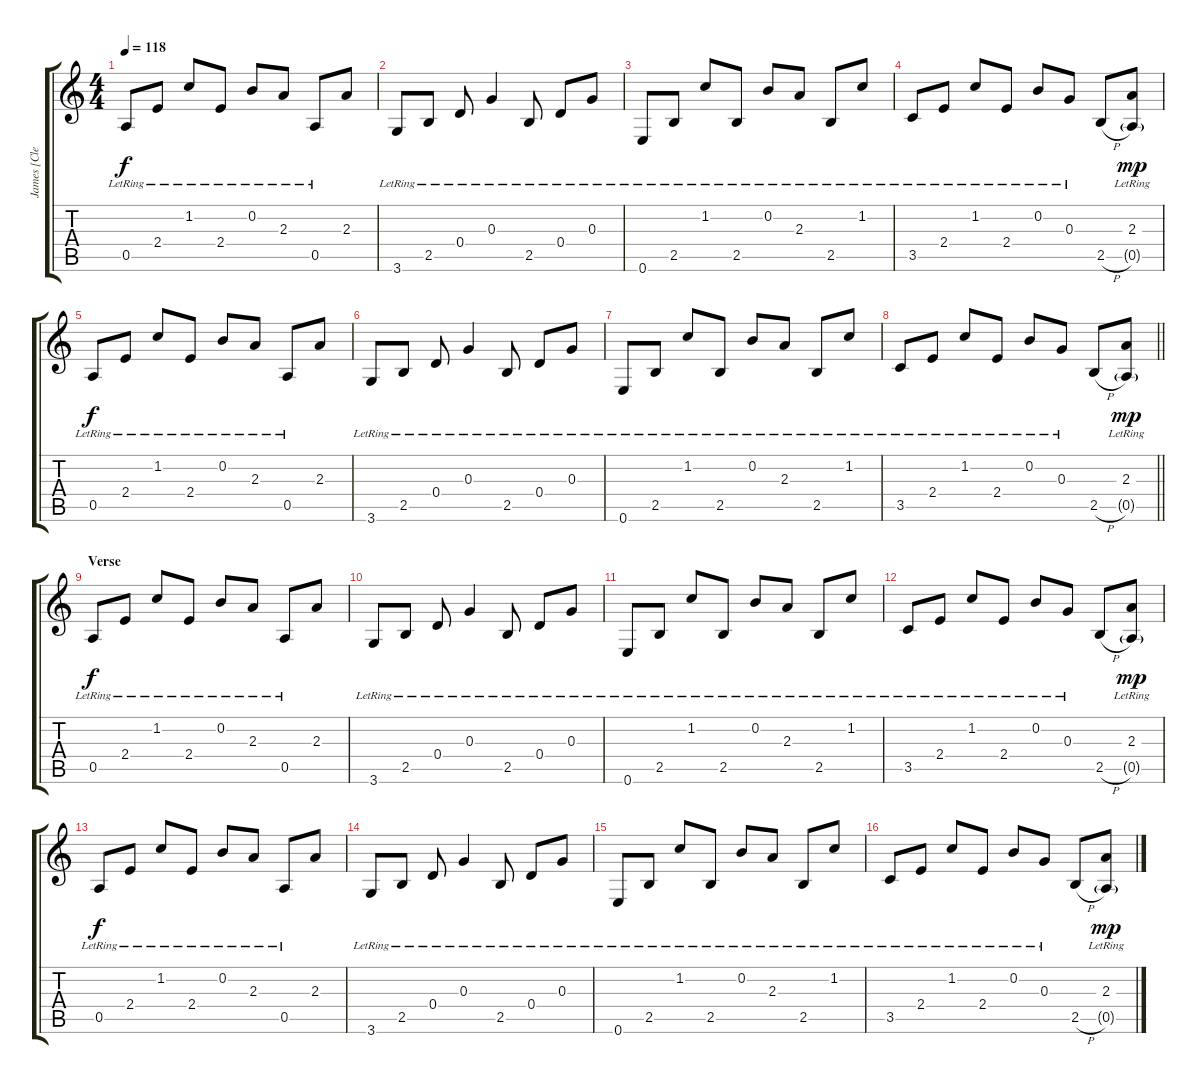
\track ("James [Clean]" "James [Cle") {instrument electricguitarclean}
\staff {score tabs}
\tuning (E4 B3 G3 D3 A2 E2) {hide}
\ts (4 4)
\tempo 118
\clef g2
\ks c
0.5{lr}.8{dy f} 2.4{lr}.8 1.2{lr}.8 2.4{lr}.8 0.2{lr}.8 2.3{lr}.8 0.5{lr}.8 2.3.8 |
3.6{lr}.8 2.5{lr}.8 0.4{lr}.8 0.3{lr}.4 2.5{lr}.8 0.4{lr}.8 0.3{lr}.8 |
0.6{lr}.8 2.5{lr}.8 1.2{lr}.8 2.5{lr}.8 0.2{lr}.8 2.3{lr}.8 2.5{lr}.8 1.2{lr}.8 |
3.5{lr}.8 2.4{lr}.8 1.2{lr}.8 2.4{lr}.8 0.2{lr}.8 0.3{lr}.8 2.5{h}.8 (2.3{lr} 0.5{g}).8{dy mp} |
0.5{lr}.8{dy f} 2.4{lr}.8 1.2{lr}.8 2.4{lr}.8 0.2{lr}.8 2.3{lr}.8 0.5{lr}.8 2.3.8 |
3.6{lr}.8 2.5{lr}.8 0.4{lr}.8 0.3{lr}.4 2.5{lr}.8 0.4{lr}.8 0.3{lr}.8 |
0.6{lr}.8 2.5{lr}.8 1.2{lr}.8 2.5{lr}.8 0.2{lr}.8 2.3{lr}.8 2.5{lr}.8 1.2{lr}.8 |
\barLineRight lightlight
3.5{lr}.8 2.4{lr}.8 1.2{lr}.8 2.4{lr}.8 0.2{lr}.8 0.3{lr}.8 2.5{h}.8 (2.3{lr} 0.5{g}).8{dy mp} |
\section ("" "Verse")
0.5{lr}.8{dy f} 2.4{lr}.8 1.2{lr}.8 2.4{lr}.8 0.2{lr}.8 2.3{lr}.8 0.5{lr}.8 2.3.8 |
3.6{lr}.8 2.5{lr}.8 0.4{lr}.8 0.3{lr}.4 2.5{lr}.8 0.4{lr}.8 0.3{lr}.8 |
0.6{lr}.8 2.5{lr}.8 1.2{lr}.8 2.5{lr}.8 0.2{lr}.8 2.3{lr}.8 2.5{lr}.8 1.2{lr}.8 |
3.5{lr}.8 2.4{lr}.8 1.2{lr}.8 2.4{lr}.8 0.2{lr}.8 0.3{lr}.8 2.5{h}.8 (2.3{lr} 0.5{g}).8{dy mp} |
0.5{lr}.8{dy f} 2.4{lr}.8 1.2{lr}.8 2.4{lr}.8 0.2{lr}.8 2.3{lr}.8 0.5{lr}.8 2.3.8 |
3.6{lr}.8 2.5{lr}.8 0.4{lr}.8 0.3{lr}.4 2.5{lr}.8 0.4{lr}.8 0.3{lr}.8 |
0.6{lr}.8 2.5{lr}.8 1.2{lr}.8 2.5{lr}.8 0.2{lr}.8 2.3{lr}.8 2.5{lr}.8 1.2{lr}.8 |
3.5{lr}.8 2.4{lr}.8 1.2{lr}.8 2.4{lr}.8 0.2{lr}.8 0.3{lr}.8 2.5{h}.8 (2.3{lr} 0.5{g}).8{dy mp}
